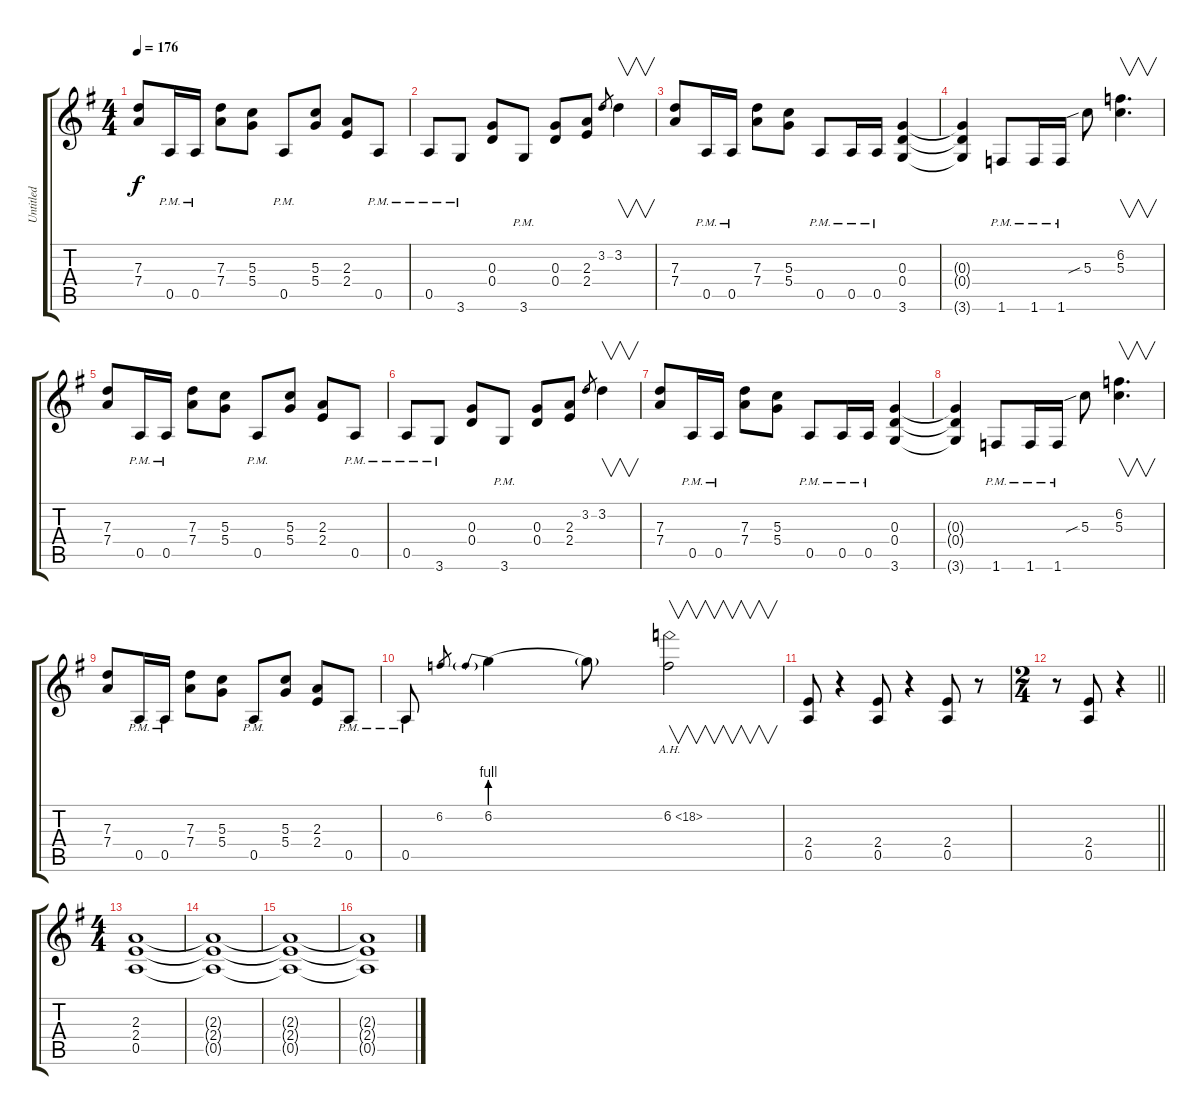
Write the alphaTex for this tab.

\track ("Untitled" "Untitled") {instrument distortionguitar}
\staff {score tabs}
\tuning (E4 B3 G3 D3 A2 E2) {hide}
\ts (4 4)
\tempo 176
\clef g2
\ks g
(7.3 7.4).8{dy f} 0.5{pm}.16 0.5{pm}.16 (7.3 7.4).8 (5.3 5.4).8 0.5{pm}.8 (5.3 5.4).8 (2.3 2.4).8 0.5{pm}.8 |
0.5{pm}.8 3.6{pm}.8 (0.3 0.4).8 3.6{pm}.8 (0.3 0.4).8 (2.3 2.4).8 3.2.8{gr} 3.2.4{v} |
(7.3 7.4).8 0.5{pm}.16 0.5{pm}.16 (7.3 7.4).8 (5.3 5.4).8 0.5{pm}.8 0.5{pm}.16 0.5{pm}.16 (0.3 0.4 3.6).4 |
(0.3{t} 0.4{t} 3.6{t}).4 1.6{pm}.8 1.6{pm}.16 1.6{pm}.16 5.3{sib}.8 (6.2 5.3).4{v d} |
(7.3 7.4).8 0.5{pm}.16 0.5{pm}.16 (7.3 7.4).8 (5.3 5.4).8 0.5{pm}.8 (5.3 5.4).8 (2.3 2.4).8 0.5{pm}.8 |
0.5{pm}.8 3.6{pm}.8 (0.3 0.4).8 3.6{pm}.8 (0.3 0.4).8 (2.3 2.4).8 3.2.8{gr} 3.2.4{v} |
(7.3 7.4).8 0.5{pm}.16 0.5{pm}.16 (7.3 7.4).8 (5.3 5.4).8 0.5{pm}.8 0.5{pm}.16 0.5{pm}.16 (0.3 0.4 3.6).4 |
(0.3{t} 0.4{t} 3.6{t}).4 1.6{pm}.8 1.6{pm}.16 1.6{pm}.16 5.3{sib}.8 (6.2 5.3).4{v d} |
(7.3 7.4).8 0.5{pm}.16 0.5{pm}.16 (7.3 7.4).8 (5.3 5.4).8 0.5{pm}.8 (5.3 5.4).8 (2.3 2.4).8 0.5{pm}.8 |
0.5{pm}.8 6.2.8{gr} 6.2{be (prebend 0 4 60 4)}.4 6.2{t}.8 6.2{ah 12}.2{v} |
(2.4 0.5).8 r.4 (2.4 0.5).8 r.4 (2.4 0.5).8 r.8 |
\ts (2 4)
\barLineRight lightlight
r.8 (2.4 0.5).8 r.4 |
\ts (4 4)
(2.3 2.4 0.5).1 |
(2.3{t} 2.4{t} 0.5{t}).1 |
(2.3{t} 2.4{t} 0.5{t}).1 |
(2.3{t} 2.4{t} 0.5{t}).1
